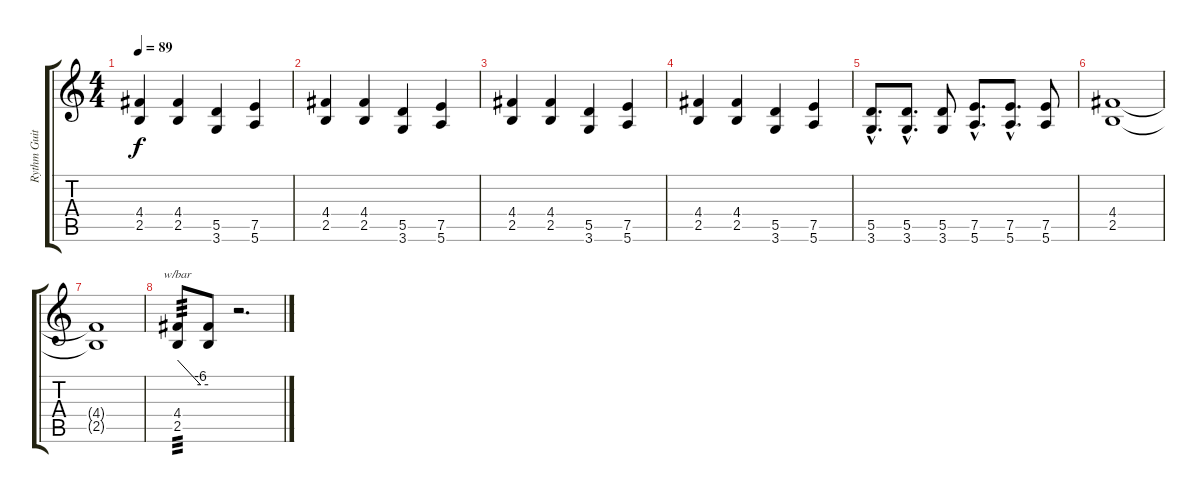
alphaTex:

\track ("Rythm Guitar" "Rythm Guit") {instrument overdrivenguitar}
\staff {score tabs}
\tuning (E4 B3 G3 D3 A2 E2) {hide}
\ts (4 4)
\tempo 89
\clef g2
\ks c
(4.4 2.5).4{dy f} (4.4 2.5).4 (5.5 3.6).4 (7.5 5.6).4 |
(4.4 2.5).4 (4.4 2.5).4 (5.5 3.6).4 (7.5 5.6).4 |
(4.4 2.5).4 (4.4 2.5).4 (5.5 3.6).4 (7.5 5.6).4 |
(4.4 2.5).4 (4.4 2.5).4 (5.5 3.6).4 (7.5 5.6).4 |
(5.5{hac} 3.6{hac}).8{d} (5.5{hac} 3.6{hac}).8{d} (5.5 3.6).8 (7.5{hac} 5.6{hac}).8{d} (7.5{hac} 5.6{hac}).8{d} (7.5 5.6).8 |
(4.4 2.5).1 |
(4.4{t} 2.5{t}).1 |
(4.4 2.5).8{tbe (custom default 0 0 45 -24 60 -24) tp 3} (4.4{t} 2.5{t}).8 r.2{d}
